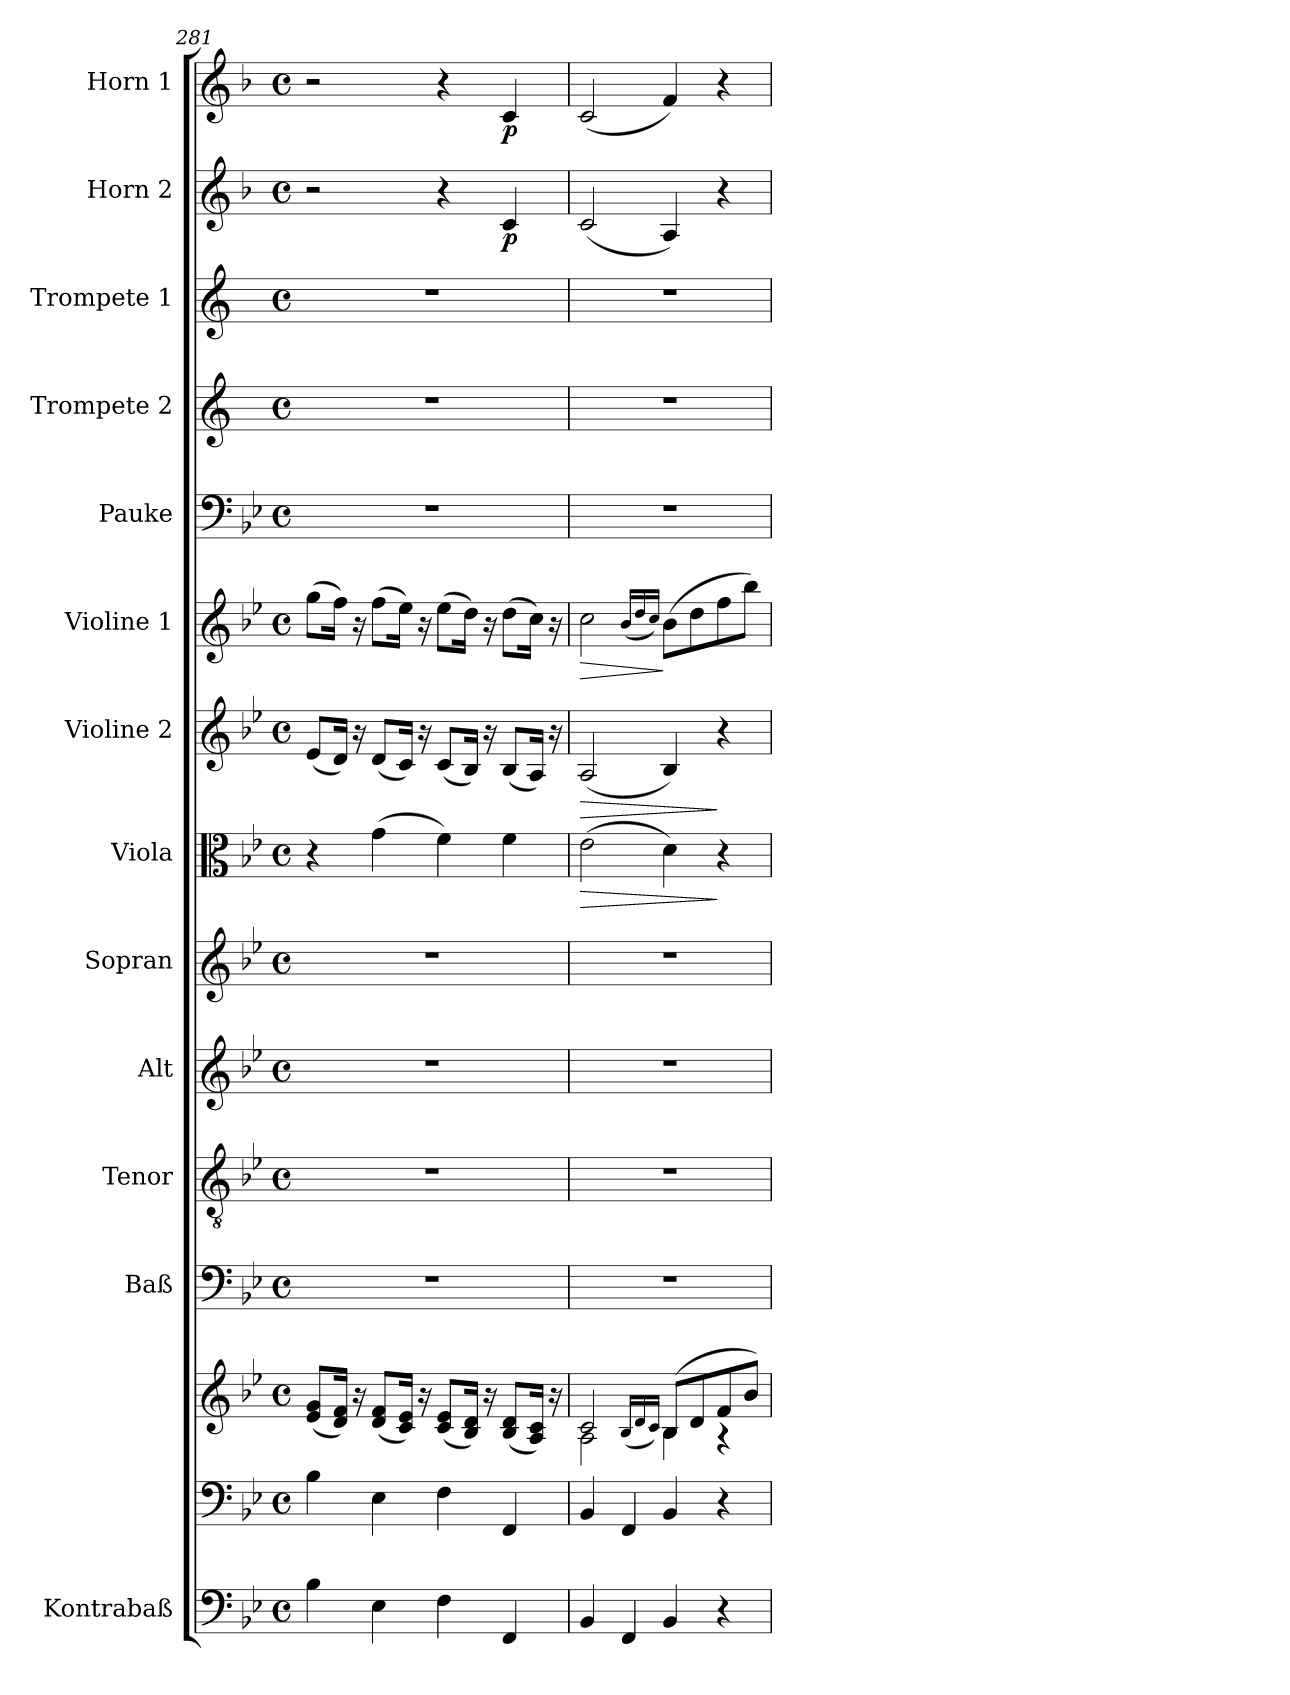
**kern	**kern	**kern	**kern	**kern	**kern	**kern	**kern	**dynam	**kern	**dynam	**kern	**dynam	**kern	**kern	**kern	**kern	**dynam	**kern	**dynam
*part14	*part13	*part13	*part12	*part11	*part10	*part9	*part8	*part8	*part7	*part7	*part6	*part6	*part5	*part4	*part3	*part2	*part2	*part1	*part1
*staff15	*staff14	*staff13	*staff12	*staff11	*staff10	*staff9	*staff8	*staff8	*staff7	*staff7	*staff6	*staff6	*staff5	*staff4	*staff3	*staff2	*staff2	*staff1	*staff1
*I"Kontrabaß	*	*	*I"Baß	*I"Tenor	*I"Alt	*I"Sopran	*I"Viola	*	*I"Violine 2	*	*I"Violine 1	*	*I"Pauke	*I"Trompete 2	*I"Trompete 1	*I"Horn 2	*	*I"Horn 1	*
*I'Kb.	*	*	*	*	*	*	*I'Vla.	*	*I'Vl. 2	*	*I'Vl. 1	*	*	*I'Tr. 2	*I'Tr. 1	*I'Hr. 2	*	*I'Hr. 1	*
!!LO:PB:g=z
*clefF4	*clefF4	*clefG2	*clefF4	*clefGv2	*clefG2	*clefG2	*clefC3	*	*clefG2	*	*clefG2	*	*clefF4	*clefG2	*clefG2	*clefG2	*	*clefG2	*
*ITrd7c12	*	*	*	*	*	*	*	*	*	*	*	*	*	*ITrd1c2	*ITrd1c2	*ITrd4c7	*	*ITrd4c7	*
*k[b-e-]	*k[b-e-]	*k[b-e-]	*k[b-e-]	*k[b-e-]	*k[b-e-]	*k[b-e-]	*k[b-e-]	*	*k[b-e-]	*	*k[b-e-]	*	*k[b-e-]	*k[b-e-]	*k[b-e-]	*k[b-e-]	*	*k[b-e-]	*
*B-:	*B-:	*B-:	*B-:	*B-:	*B-:	*B-:	*B-:	*	*B-:	*	*B-:	*	*B-:	*B-:	*B-:	*B-:	*	*B-:	*
*M4/4	*M4/4	*M4/4	*M4/4	*M4/4	*M4/4	*M4/4	*M4/4	*	*M4/4	*	*M4/4	*	*M4/4	*M4/4	*M4/4	*M4/4	*	*M4/4	*
*met(c)	*met(c)	*met(c)	*met(c)	*met(c)	*met(c)	*met(c)	*met(c)	*	*met(c)	*	*met(c)	*	*met(c)	*met(c)	*met(c)	*met(c)	*	*met(c)	*
=281	=281	=281	=281	=281	=281	=281	=281	=281	=281	=281	=281	=281	=281	=281	=281	=281	=281	=281	=281
4BB-\	4B-\	(<8e-/ 8g/L	1r	1r	1r	1r	4r	.	(<8e-/L	.	(>8gg\L	.	1r	1r	1r	2r	.	2r	.
.	.	16d/ 16f/Jk)	.	.	.	.	.	.	16d/Jk)	.	16ff\Jk)	.	.	.	.	.	.	.	.
.	.	16r	.	.	.	.	.	.	16r	.	16r	.	.	.	.	.	.	.	.
4EE-\	4E-\	(<8d/ 8f/L	.	.	.	.	(>4g\	.	(<8d/L	.	(>8ff\L	.	.	.	.	.	.	.	.
.	.	16c/ 16e-/Jk)	.	.	.	.	.	.	16c/Jk)	.	16ee-\Jk)	.	.	.	.	.	.	.	.
.	.	16r	.	.	.	.	.	.	16r	.	16r	.	.	.	.	.	.	.	.
4FF\	4F\	(<8c/ 8e-/L	.	.	.	.	4f\)	.	(<8c/L	.	(>8ee-\L	.	.	.	.	4r	.	4r	.
.	.	16B-/ 16d/Jk)	.	.	.	.	.	.	16B-/Jk)	.	16dd\Jk)	.	.	.	.	.	.	.	.
.	.	16r	.	.	.	.	.	.	16r	.	16r	.	.	.	.	.	.	.	.
!	!	!	!	!	!	!	!	!	!	!	!	!	!	!	!	!	!LO:DY:b	!	!LO:DY:b
4FFF/	4FF/	(<8B-/ 8d/L	.	.	.	.	4f\	.	(<8B-/L	.	(>8dd\L	.	.	.	.	4F/	p	4F/	p
.	.	16A/ 16c/Jk)	.	.	.	.	.	.	16A/Jk)	.	16cc\Jk)	.	.	.	.	.	.	.	.
.	.	16r	.	.	.	.	.	.	16r	.	16r	.	.	.	.	.	.	.	.
=282	=282	=282	=282	=282	=282	=282	=282	=282	=282	=282	=282	=282	=282	=282	=282	=282	=282	=282	=282
*	*	*^	*	*	*	*	*	*	*	*	*	*	*	*	*	*	*	*	*
!	!	!	!	!	!	!	!	!	!LO:HP:b	!	!LO:HP:b	!	!LO:HP:b	!	!	!	!	!	!	!
4BBB-/	4BB-/	2c/	2A\	1r	1r	1r	1r	(>2e-\	>	(<2A/	>	2cc\	>	1r	1r	1r	(<2F/	.	(<2F/	.
4FFF/	4FF/	.	.	.	.	.	.	.	.	.	.	.	.	.	.	.	.	.	.	.
.	.	(<16qB-/LL	.	.	.	.	.	.	.	.	.	(<16qb-/LL	.	.	.	.	.	.	.	.
.	.	16qd/	.	.	.	.	.	.	.	.	.	16qdd/	.	.	.	.	.	.	.	.
.	.	16qc/JJ)	.	.	.	.	.	.	.	.	.	16qcc/JJ)	.	.	.	.	.	.	.	.
4BBB-/	4BB-/	(>8B-/L	4B-\	.	.	.	.	4d\)	.	4B-/)	.	(>8b-\L	]	.	.	.	4D/)	.	4B-/)	.
.	.	8d/	.	.	.	.	.	.	.	.	.	8dd\	.	.	.	.	.	.	.	.
4r	4r	8f/	4rA	.	.	.	.	4r	]	4r	]	8ff\	.	.	.	.	4r	.	4r	.
.	.	8b-/J)	.	.	.	.	.	.	.	.	.	8bb-\J)	.	.	.	.	.	.	.	.
*	*	*v	*v	*	*	*	*	*	*	*	*	*	*	*	*	*	*	*	*	*
=	=	=	=	=	=	=	=	=	=	=	=	=	=	=	=	=	=	=	=
*-	*-	*-	*-	*-	*-	*-	*-	*-	*-	*-	*-	*-	*-	*-	*-	*-	*-	*-	*-
